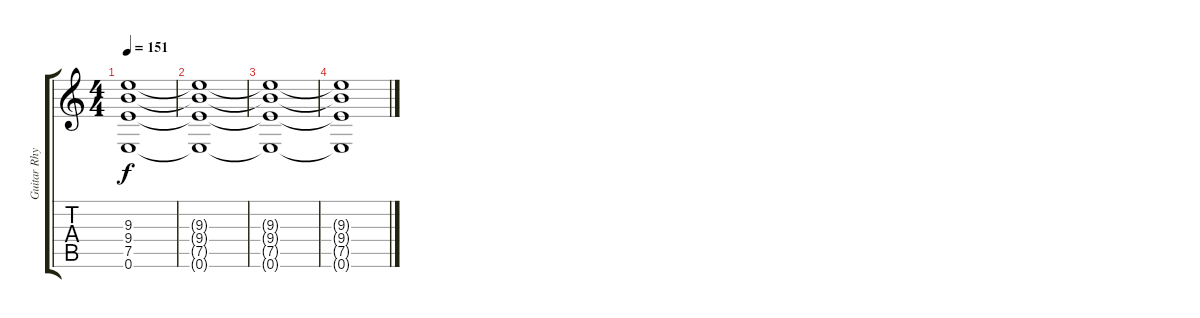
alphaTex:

\track ("Guitar Rhythm" "Guitar Rhy") {instrument overdrivenguitar}
\staff {score tabs}
\tuning (E4 B3 G3 D3 A2 E2) {hide}
\ts (4 4)
\tempo 151
\clef g2
\ks c
(9.3{t} 9.4{t} 7.5{t} 0.6{t}).1{dy f} |
(9.3{t} 9.4{t} 7.5{t} 0.6{t}).1 |
(9.3{t} 9.4{t} 7.5{t} 0.6{t}).1 |
(9.3{t} 9.4{t} 7.5{t} 0.6{t}).1
